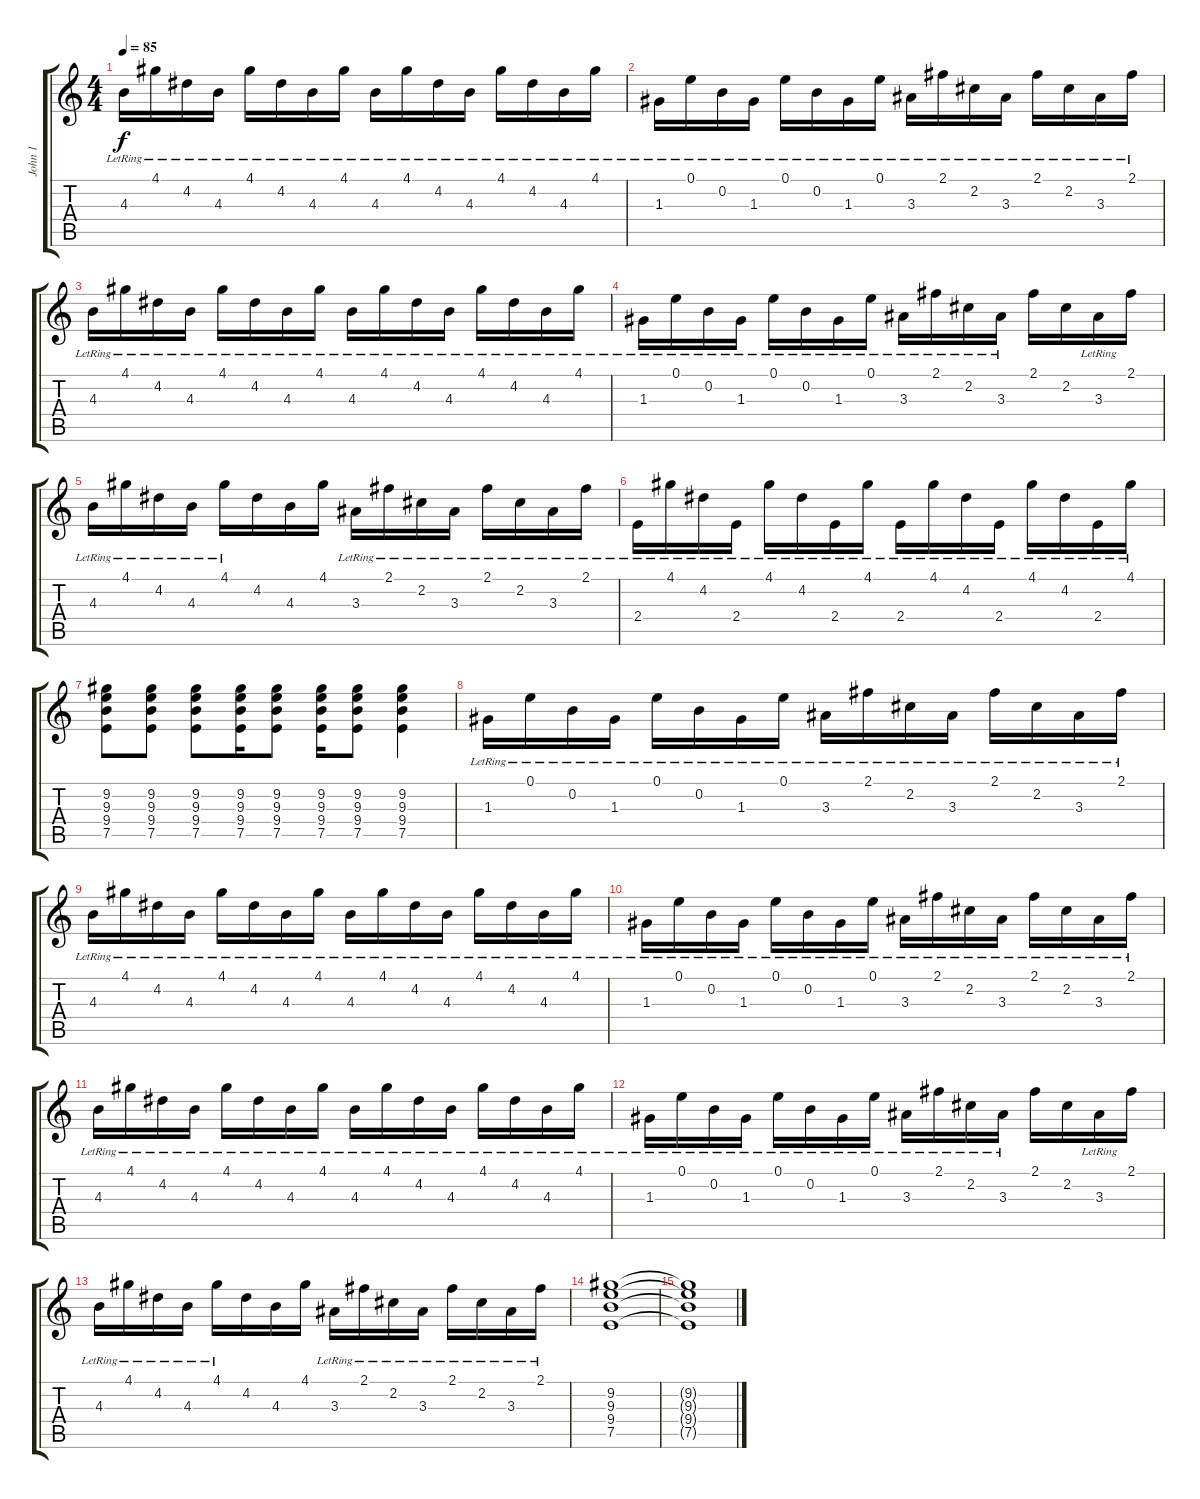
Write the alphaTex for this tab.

\track ("John 1" "John 1") {instrument electricguitarclean}
\staff {score tabs}
\tuning (E4 B3 G3 D3 A2 E2) {hide}
\ts (4 4)
\tempo 85
\clef g2
\ks c
4.3{lr}.16{dy f} 4.1{lr}.16 4.2{lr}.16 4.3{lr}.16 4.1{lr}.16 4.2{lr}.16 4.3{lr}.16 4.1{lr}.16 4.3{lr}.16 4.1{lr}.16 4.2{lr}.16 4.3{lr}.16 4.1{lr}.16 4.2{lr}.16 4.3{lr}.16 4.1{lr}.16 |
1.3{lr}.16 0.1{lr}.16 0.2{lr}.16 1.3{lr}.16 0.1{lr}.16 0.2{lr}.16 1.3{lr}.16 0.1{lr}.16 3.3{lr}.16 2.1{lr}.16 2.2{lr}.16 3.3{lr}.16 2.1{lr}.16 2.2{lr}.16 3.3{lr}.16 2.1{lr}.16 |
4.3{lr}.16 4.1{lr}.16 4.2{lr}.16 4.3{lr}.16 4.1{lr}.16 4.2{lr}.16 4.3{lr}.16 4.1{lr}.16 4.3{lr}.16 4.1{lr}.16 4.2{lr}.16 4.3{lr}.16 4.1{lr}.16 4.2{lr}.16 4.3{lr}.16 4.1{lr}.16 |
1.3{lr}.16 0.1{lr}.16 0.2{lr}.16 1.3{lr}.16 0.1{lr}.16 0.2{lr}.16 1.3{lr}.16 0.1{lr}.16 3.3{lr}.16 2.1{lr}.16 2.2{lr}.16 3.3{lr}.16 2.1.16 2.2.16 3.3{lr}.16 2.1.16 |
4.3{lr}.16 4.1{lr}.16 4.2{lr}.16 4.3{lr}.16 4.1{lr}.16 4.2.16 4.3.16 4.1.16 3.3{lr}.16 2.1{lr}.16 2.2{lr}.16 3.3{lr}.16 2.1{lr}.16 2.2{lr}.16 3.3{lr}.16 2.1{lr}.16 |
2.4{lr}.16 4.1{lr}.16 4.2{lr}.16 2.4{lr}.16 4.1{lr}.16 4.2{lr}.16 2.4{lr}.16 4.1{lr}.16 2.4{lr}.16 4.1{lr}.16 4.2{lr}.16 2.4{lr}.16 4.1{lr}.16 4.2{lr}.16 2.4{lr}.16 4.1{lr}.16 |
(9.2 9.3 9.4 7.5).8 (9.2 9.3 9.4 7.5).8 (9.2 9.3 9.4 7.5).8 (9.2 9.3 9.4 7.5).16 (9.2 9.3 9.4 7.5).8 (9.2 9.3 9.4 7.5).16 (9.2 9.3 9.4 7.5).8 (9.2 9.3 9.4 7.5).4 |
1.3{lr}.16 0.1{lr}.16 0.2{lr}.16 1.3{lr}.16 0.1{lr}.16 0.2{lr}.16 1.3{lr}.16 0.1{lr}.16 3.3{lr}.16 2.1{lr}.16 2.2{lr}.16 3.3{lr}.16 2.1{lr}.16 2.2{lr}.16 3.3{lr}.16 2.1{lr}.16 |
4.3{lr}.16 4.1{lr}.16 4.2{lr}.16 4.3{lr}.16 4.1{lr}.16 4.2{lr}.16 4.3{lr}.16 4.1{lr}.16 4.3{lr}.16 4.1{lr}.16 4.2{lr}.16 4.3{lr}.16 4.1{lr}.16 4.2{lr}.16 4.3{lr}.16 4.1{lr}.16 |
1.3{lr}.16 0.1{lr}.16 0.2{lr}.16 1.3{lr}.16 0.1{lr}.16 0.2{lr}.16 1.3{lr}.16 0.1{lr}.16 3.3{lr}.16 2.1{lr}.16 2.2{lr}.16 3.3{lr}.16 2.1{lr}.16 2.2{lr}.16 3.3{lr}.16 2.1{lr}.16 |
4.3{lr}.16 4.1{lr}.16 4.2{lr}.16 4.3{lr}.16 4.1{lr}.16 4.2{lr}.16 4.3{lr}.16 4.1{lr}.16 4.3{lr}.16 4.1{lr}.16 4.2{lr}.16 4.3{lr}.16 4.1{lr}.16 4.2{lr}.16 4.3{lr}.16 4.1{lr}.16 |
1.3{lr}.16 0.1{lr}.16 0.2{lr}.16 1.3{lr}.16 0.1{lr}.16 0.2{lr}.16 1.3{lr}.16 0.1{lr}.16 3.3{lr}.16 2.1{lr}.16 2.2{lr}.16 3.3{lr}.16 2.1.16 2.2.16 3.3{lr}.16 2.1.16 |
4.3{lr}.16 4.1{lr}.16 4.2{lr}.16 4.3{lr}.16 4.1{lr}.16 4.2.16 4.3.16 4.1.16 3.3{lr}.16 2.1{lr}.16 2.2{lr}.16 3.3{lr}.16 2.1{lr}.16 2.2{lr}.16 3.3{lr}.16 2.1{lr}.16 |
(9.2 9.3 9.4 7.5).1 |
(9.2{t} 9.3{t} 9.4{t} 7.5{t}).1
